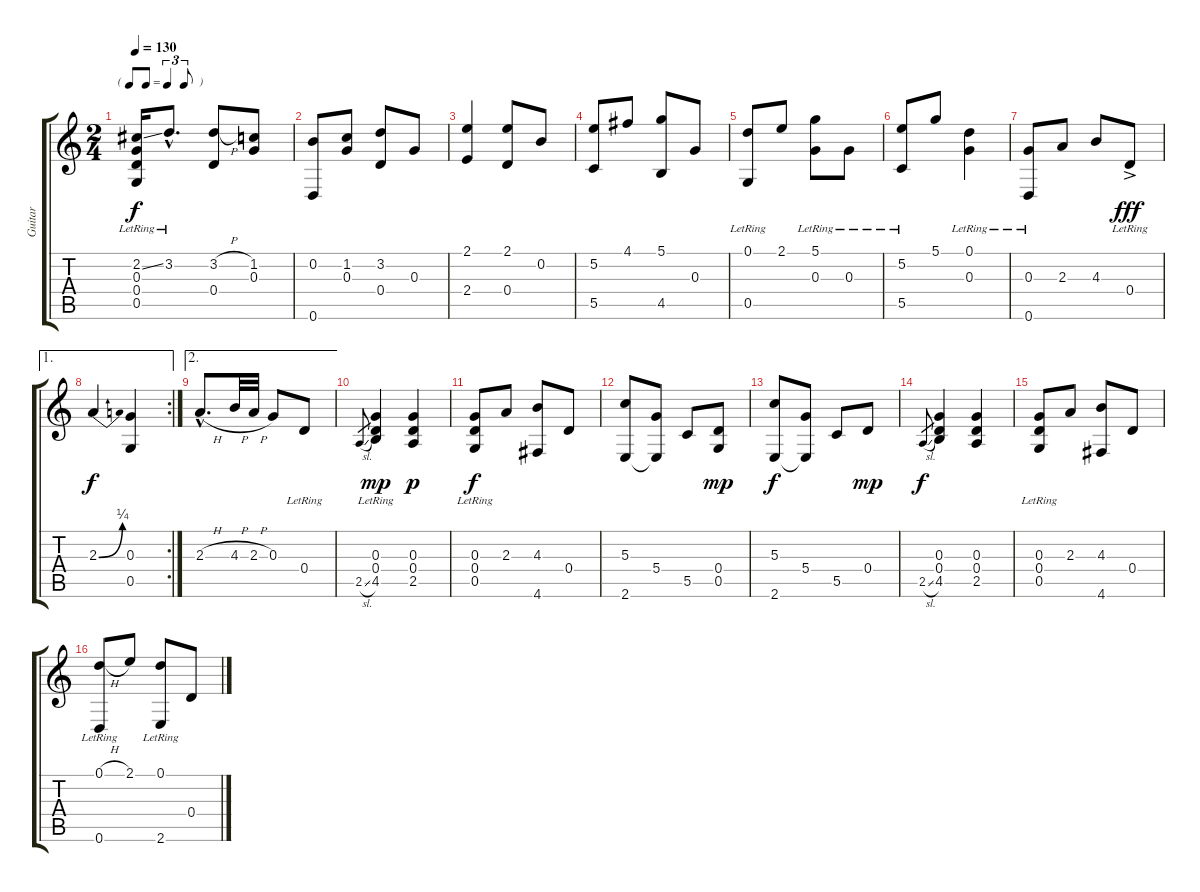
\track ("Guitar" "Guitar") {instrument acousticguitarnylon}
\staff {score tabs}
\tuning (D4 B3 G3 D3 G2 D2) {hide}
\ts (2 4)
\tf triplet8th
\tempo 130
\clef g2
\ks c
(2.2{ss} 0.3{lr} 0.4{lr} 0.5{lr}).16{dy f} 3.2{hac lr}.8{d} (3.2{h} 0.4).8 (1.2 0.3).8 |
(0.2 0.6).8 (1.2 0.3).8 (3.2 0.4).8 0.3.8 |
(2.1 2.4).4 (2.1 0.4).8 0.2.8 |
(5.2 5.5).8 4.1.8 (5.1 4.5).8 0.3.8 |
(0.1 0.5{lr}).8 2.1.8 (5.1{lr} 0.3{lr}).8 0.3{lr}.8 |
(5.2 5.5{lr}).8 5.1.8 (0.1{lr} 0.3{lr}).4 |
(0.3 0.6{lr}).8 2.3.8 4.3.8 0.4{ac lr}.8{dy fff} |
\ae 1
\rc 2
2.3{be (bend 0 0 60 1)}.4{dy f} (0.3 0.5).4 |
\ae 2
2.3{h hac}.8{d} 4.3{h}.32 2.3{h}.32 0.3.8 0.4{lr}.8 |
2.5{sl}.8{gr} (0.3{lr} 0.4 4.5).4{dy mp} (0.3 0.4 2.5).4{dy p} |
(0.3 0.4{lr} 0.5).8{dy f} 2.3.8 (4.3 4.6).8 0.4.8 |
(5.3 2.6).8 (5.4 2.6{t}).8 5.5.8 (0.4 0.5).8{dy mp} |
(5.3 2.6).8{dy f} (5.4 2.6{t}).8 5.5.8 0.4.8{dy mp} |
2.5{sl}.8{gr dy f} (0.3 0.4 4.5).4 (0.3 0.4 2.5).4 |
(0.3 0.4{lr} 0.5).8 2.3.8 (4.3 4.6).8 0.4.8 |
(0.1{h} 0.6{lr}).8 2.1.8 (0.1 2.6{lr}).8 0.4.8
